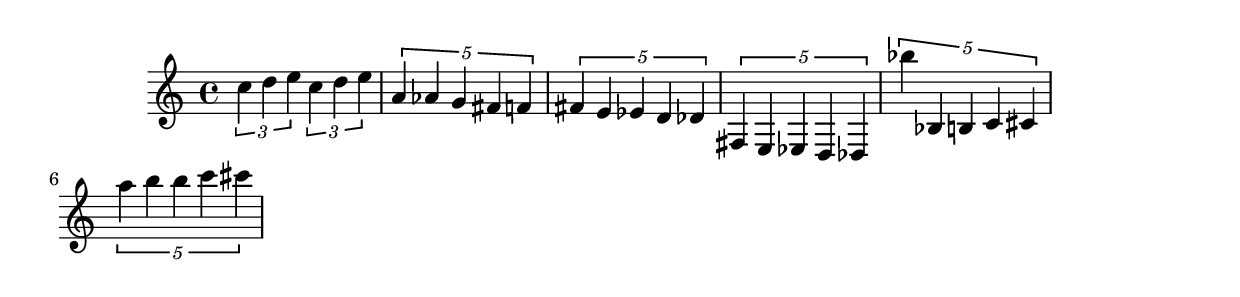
\header {

    texidoc = "Tuplet brackets stay clear of the staff. The
slope is determined by the graphical characteristic of the notes, but
if the musical pattern does not follow graphical slope, then the
bracket is horizontal

The bracket direction is determined by the dominating stem direction.
 
"

}

\layout {
  ragged-right = ##t 
}

\version "2.17.11"

\new Voice {
  \relative c'' {
    \tuplet 3/2 { c4 d e}
    \tuplet 3/2 { c4 d e}
  }
  
  \relative c' {
    \tuplet 5/4 { a'4 as g fis f }
    \tuplet 5/4 { fis4 e es d des }
    \tuplet 5/4 { fis,4 e es d des }
    \tuplet 5/4 { bes'''4 bes,, b c cis }
    \tuplet 5/4 { a''4 b b c cis }
  }
}

